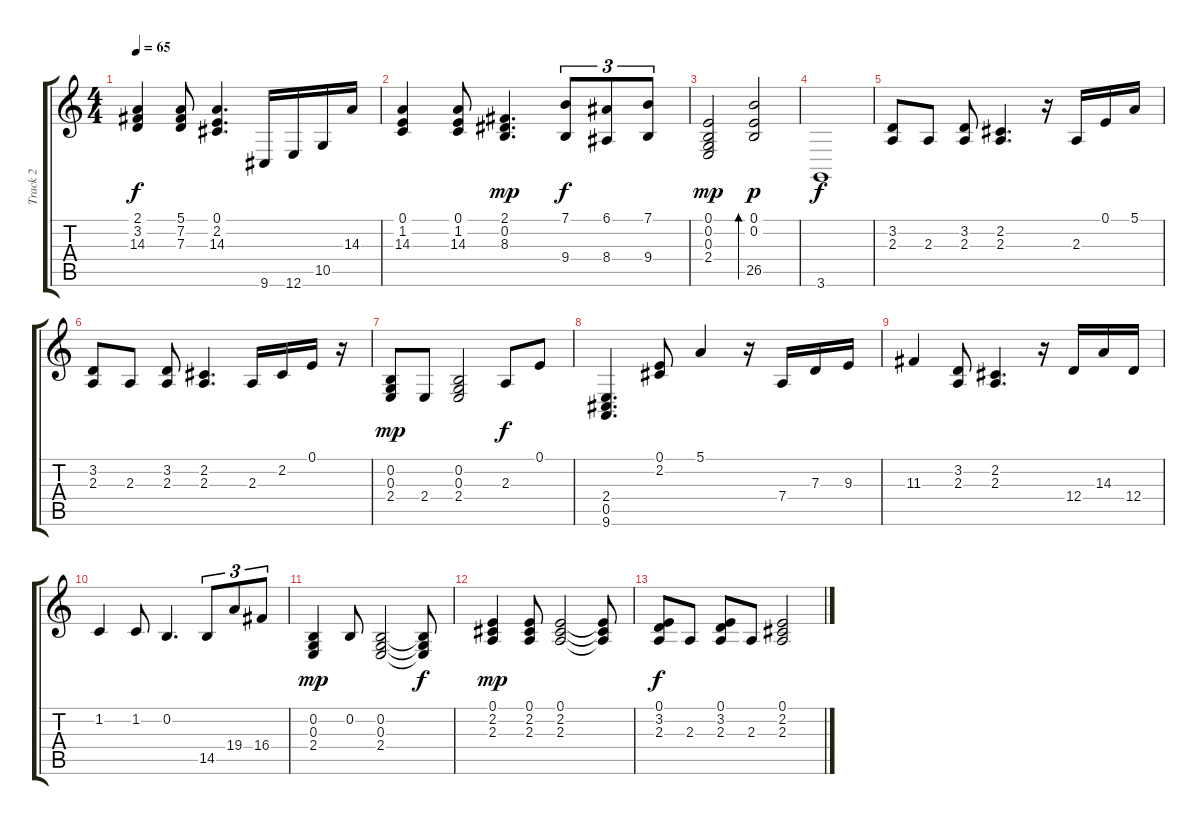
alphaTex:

\track ("Track 2" "Track 2") {instrument acousticgrandpiano}
\staff {score tabs}
\tuning (E4 B3 G3 D3 A2 E2) {hide}
\ts (4 4)
\tempo 65
\clef g2
\ks c
(2.1 3.2 14.3).4{dy f} (5.1 7.2 7.3).8 (0.1 2.2 14.3).4{d} 9.6.16 12.6.16 10.5.16 14.3.16 |
(0.1 1.2 14.3).4 (0.1 1.2 14.3).8 (2.1 0.2 8.3).4{d dy mp} (7.1 9.4).8{tu (3 2) dy f} (6.1 8.4).8{tu (3 2)} (7.1 9.4).8{tu (3 2)} |
(0.1 0.2 0.3 2.4).2{dy mp} (0.1 0.2 26.5).2{bd 60 dy p} |
3.6.1{dy f} |
(3.2 2.3).8 2.3.8 (3.2 2.3).8 (2.2 2.3).4{d} r.16 2.3.16 0.1.16 5.1.16 |
(3.2 2.3).8 2.3.8 (3.2 2.3).8 (2.2 2.3).4{d} 2.3.16 2.2.16 0.1.16 r.16 |
(0.2 0.3 2.4).8{dy mp} 2.4.8 (0.2 0.3 2.4).2 2.3.8{dy f} 0.1.8 |
(2.4 0.5 9.6).4{d} (0.1 2.2).8 5.1.4 r.16 7.4.16 7.3.16 9.3.16 |
11.3.4 (3.2 2.3).8 (2.2 2.3).4{d} r.16 12.4.16 14.3.16 12.4.16 |
1.2.4 1.2.8 0.2.4{d} 14.5.8{tu (3 2)} 19.4.8{tu (3 2)} 16.4.8{tu (3 2)} |
(0.2 0.3 2.4).4{dy mp} 0.2.8 (0.2 0.3 2.4).2 (0.2{t} 0.3{t} 2.4{t}).8{dy f} |
(0.1 2.2 2.3).4{dy mp} (0.1 2.2 2.3).8 (0.1 2.2 2.3).2 (0.1{t} 2.2{t} 2.3{t}).8 |
(0.1 3.2 2.3).8{dy f} 2.3.8 (0.1 3.2 2.3).8 2.3.8 (0.1 2.2 2.3).2
